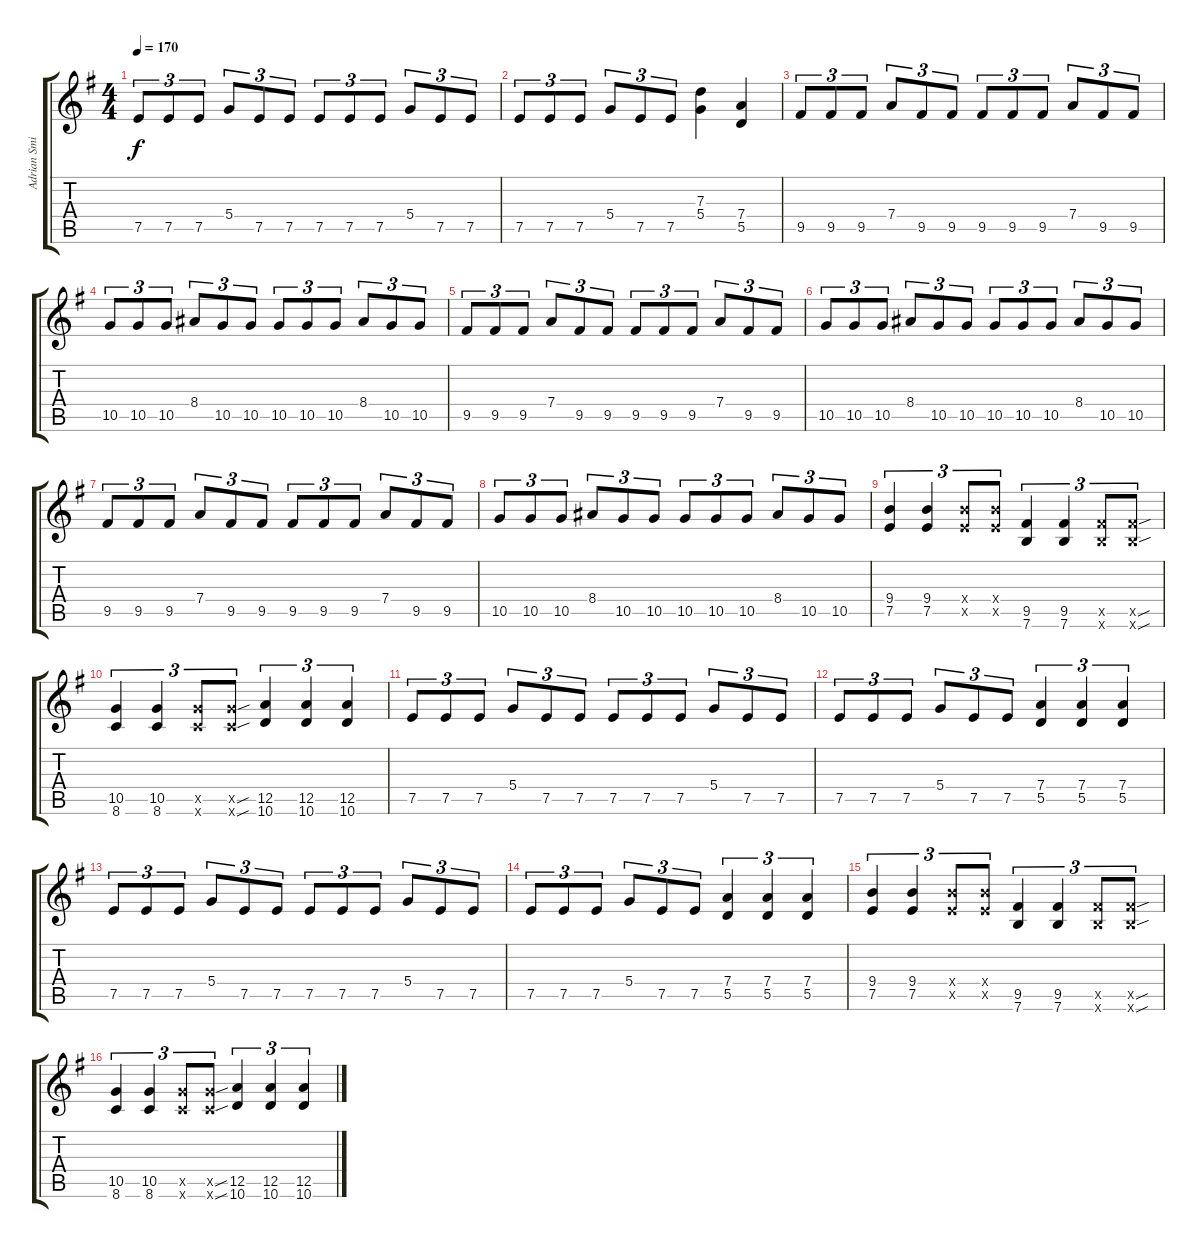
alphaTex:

\track ("Adrian Smith" "Adrian Smi") {mute instrument overdrivenguitar}
\staff {score tabs}
\tuning (E4 B3 G3 D3 A2 E2) {hide}
\ts (4 4)
\tempo 170
\clef g2
\ks g
7.5.8{tu (3 2) dy f} 7.5.8{tu (3 2)} 7.5.8{tu (3 2)} 5.4.8{tu (3 2)} 7.5.8{tu (3 2)} 7.5.8{tu (3 2)} 7.5.8{tu (3 2)} 7.5.8{tu (3 2)} 7.5.8{tu (3 2)} 5.4.8{tu (3 2)} 7.5.8{tu (3 2)} 7.5.8{tu (3 2)} |
7.5.8{tu (3 2)} 7.5.8{tu (3 2)} 7.5.8{tu (3 2)} 5.4.8{tu (3 2)} 7.5.8{tu (3 2)} 7.5.8{tu (3 2)} (7.3 5.4).4 (7.4 5.5).4 |
9.5.8{tu (3 2)} 9.5.8{tu (3 2)} 9.5.8{tu (3 2)} 7.4.8{tu (3 2)} 9.5.8{tu (3 2)} 9.5.8{tu (3 2)} 9.5.8{tu (3 2)} 9.5.8{tu (3 2)} 9.5.8{tu (3 2)} 7.4.8{tu (3 2)} 9.5.8{tu (3 2)} 9.5.8{tu (3 2)} |
10.5.8{tu (3 2)} 10.5.8{tu (3 2)} 10.5.8{tu (3 2)} 8.4.8{tu (3 2)} 10.5.8{tu (3 2)} 10.5.8{tu (3 2)} 10.5.8{tu (3 2)} 10.5.8{tu (3 2)} 10.5.8{tu (3 2)} 8.4.8{tu (3 2)} 10.5.8{tu (3 2)} 10.5.8{tu (3 2)} |
9.5.8{tu (3 2)} 9.5.8{tu (3 2)} 9.5.8{tu (3 2)} 7.4.8{tu (3 2)} 9.5.8{tu (3 2)} 9.5.8{tu (3 2)} 9.5.8{tu (3 2)} 9.5.8{tu (3 2)} 9.5.8{tu (3 2)} 7.4.8{tu (3 2)} 9.5.8{tu (3 2)} 9.5.8{tu (3 2)} |
10.5.8{tu (3 2)} 10.5.8{tu (3 2)} 10.5.8{tu (3 2)} 8.4.8{tu (3 2)} 10.5.8{tu (3 2)} 10.5.8{tu (3 2)} 10.5.8{tu (3 2)} 10.5.8{tu (3 2)} 10.5.8{tu (3 2)} 8.4.8{tu (3 2)} 10.5.8{tu (3 2)} 10.5.8{tu (3 2)} |
9.5.8{tu (3 2)} 9.5.8{tu (3 2)} 9.5.8{tu (3 2)} 7.4.8{tu (3 2)} 9.5.8{tu (3 2)} 9.5.8{tu (3 2)} 9.5.8{tu (3 2)} 9.5.8{tu (3 2)} 9.5.8{tu (3 2)} 7.4.8{tu (3 2)} 9.5.8{tu (3 2)} 9.5.8{tu (3 2)} |
10.5.8{tu (3 2)} 10.5.8{tu (3 2)} 10.5.8{tu (3 2)} 8.4.8{tu (3 2)} 10.5.8{tu (3 2)} 10.5.8{tu (3 2)} 10.5.8{tu (3 2)} 10.5.8{tu (3 2)} 10.5.8{tu (3 2)} 8.4.8{tu (3 2)} 10.5.8{tu (3 2)} 10.5.8{tu (3 2)} |
(9.4 7.5).4{tu (3 2)} (9.4 7.5).4{tu (3 2)} (9.4{x} 7.5{x}).8{tu (3 2)} (9.4{x} 7.5{x}).8{tu (3 2)} (9.5 7.6).4{tu (3 2)} (9.5 7.6).4{tu (3 2)} (9.5{x} 7.6{x}).8{tu (3 2)} (9.5{sou x} 7.6{sou x}).8{tu (3 2)} |
(10.5 8.6).4{tu (3 2)} (10.5 8.6).4{tu (3 2)} (10.5{x} 8.6{x}).8{tu (3 2)} (10.5{sou x} 8.6{sou x}).8{tu (3 2)} (12.5 10.6).4{tu (3 2)} (12.5 10.6).4{tu (3 2)} (12.5 10.6).4{tu (3 2)} |
7.5.8{tu (3 2)} 7.5.8{tu (3 2)} 7.5.8{tu (3 2)} 5.4.8{tu (3 2)} 7.5.8{tu (3 2)} 7.5.8{tu (3 2)} 7.5.8{tu (3 2)} 7.5.8{tu (3 2)} 7.5.8{tu (3 2)} 5.4.8{tu (3 2)} 7.5.8{tu (3 2)} 7.5.8{tu (3 2)} |
7.5.8{tu (3 2)} 7.5.8{tu (3 2)} 7.5.8{tu (3 2)} 5.4.8{tu (3 2)} 7.5.8{tu (3 2)} 7.5.8{tu (3 2)} (7.4 5.5).4{tu (3 2)} (7.4 5.5).4{tu (3 2)} (7.4 5.5).4{tu (3 2)} |
7.5.8{tu (3 2)} 7.5.8{tu (3 2)} 7.5.8{tu (3 2)} 5.4.8{tu (3 2)} 7.5.8{tu (3 2)} 7.5.8{tu (3 2)} 7.5.8{tu (3 2)} 7.5.8{tu (3 2)} 7.5.8{tu (3 2)} 5.4.8{tu (3 2)} 7.5.8{tu (3 2)} 7.5.8{tu (3 2)} |
7.5.8{tu (3 2)} 7.5.8{tu (3 2)} 7.5.8{tu (3 2)} 5.4.8{tu (3 2)} 7.5.8{tu (3 2)} 7.5.8{tu (3 2)} (7.4 5.5).4{tu (3 2)} (7.4 5.5).4{tu (3 2)} (7.4 5.5).4{tu (3 2)} |
(9.4 7.5).4{tu (3 2)} (9.4 7.5).4{tu (3 2)} (9.4{x} 7.5{x}).8{tu (3 2)} (9.4{x} 7.5{x}).8{tu (3 2)} (9.5 7.6).4{tu (3 2)} (9.5 7.6).4{tu (3 2)} (9.5{x} 7.6{x}).8{tu (3 2)} (9.5{sou x} 7.6{sou x}).8{tu (3 2)} |
(10.5 8.6).4{tu (3 2)} (10.5 8.6).4{tu (3 2)} (10.5{x} 8.6{x}).8{tu (3 2)} (10.5{sou x} 8.6{sou x}).8{tu (3 2)} (12.5 10.6).4{tu (3 2)} (12.5 10.6).4{tu (3 2)} (12.5 10.6).4{tu (3 2)}
